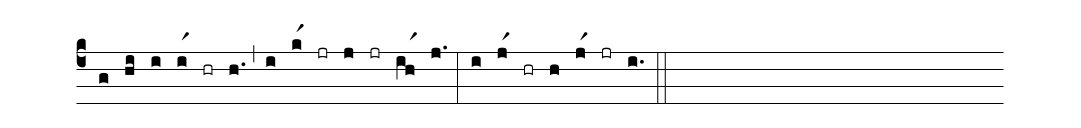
%%
(c4)
(g) (hi)
(i) (ir1) (hr) (h.) (,)
(i) (kr1) (jr) (j) (jr) (ihr1) (j.) (:)
(i) (jr1) (hr) (h) (jr1) (jr) (i.) (::)
